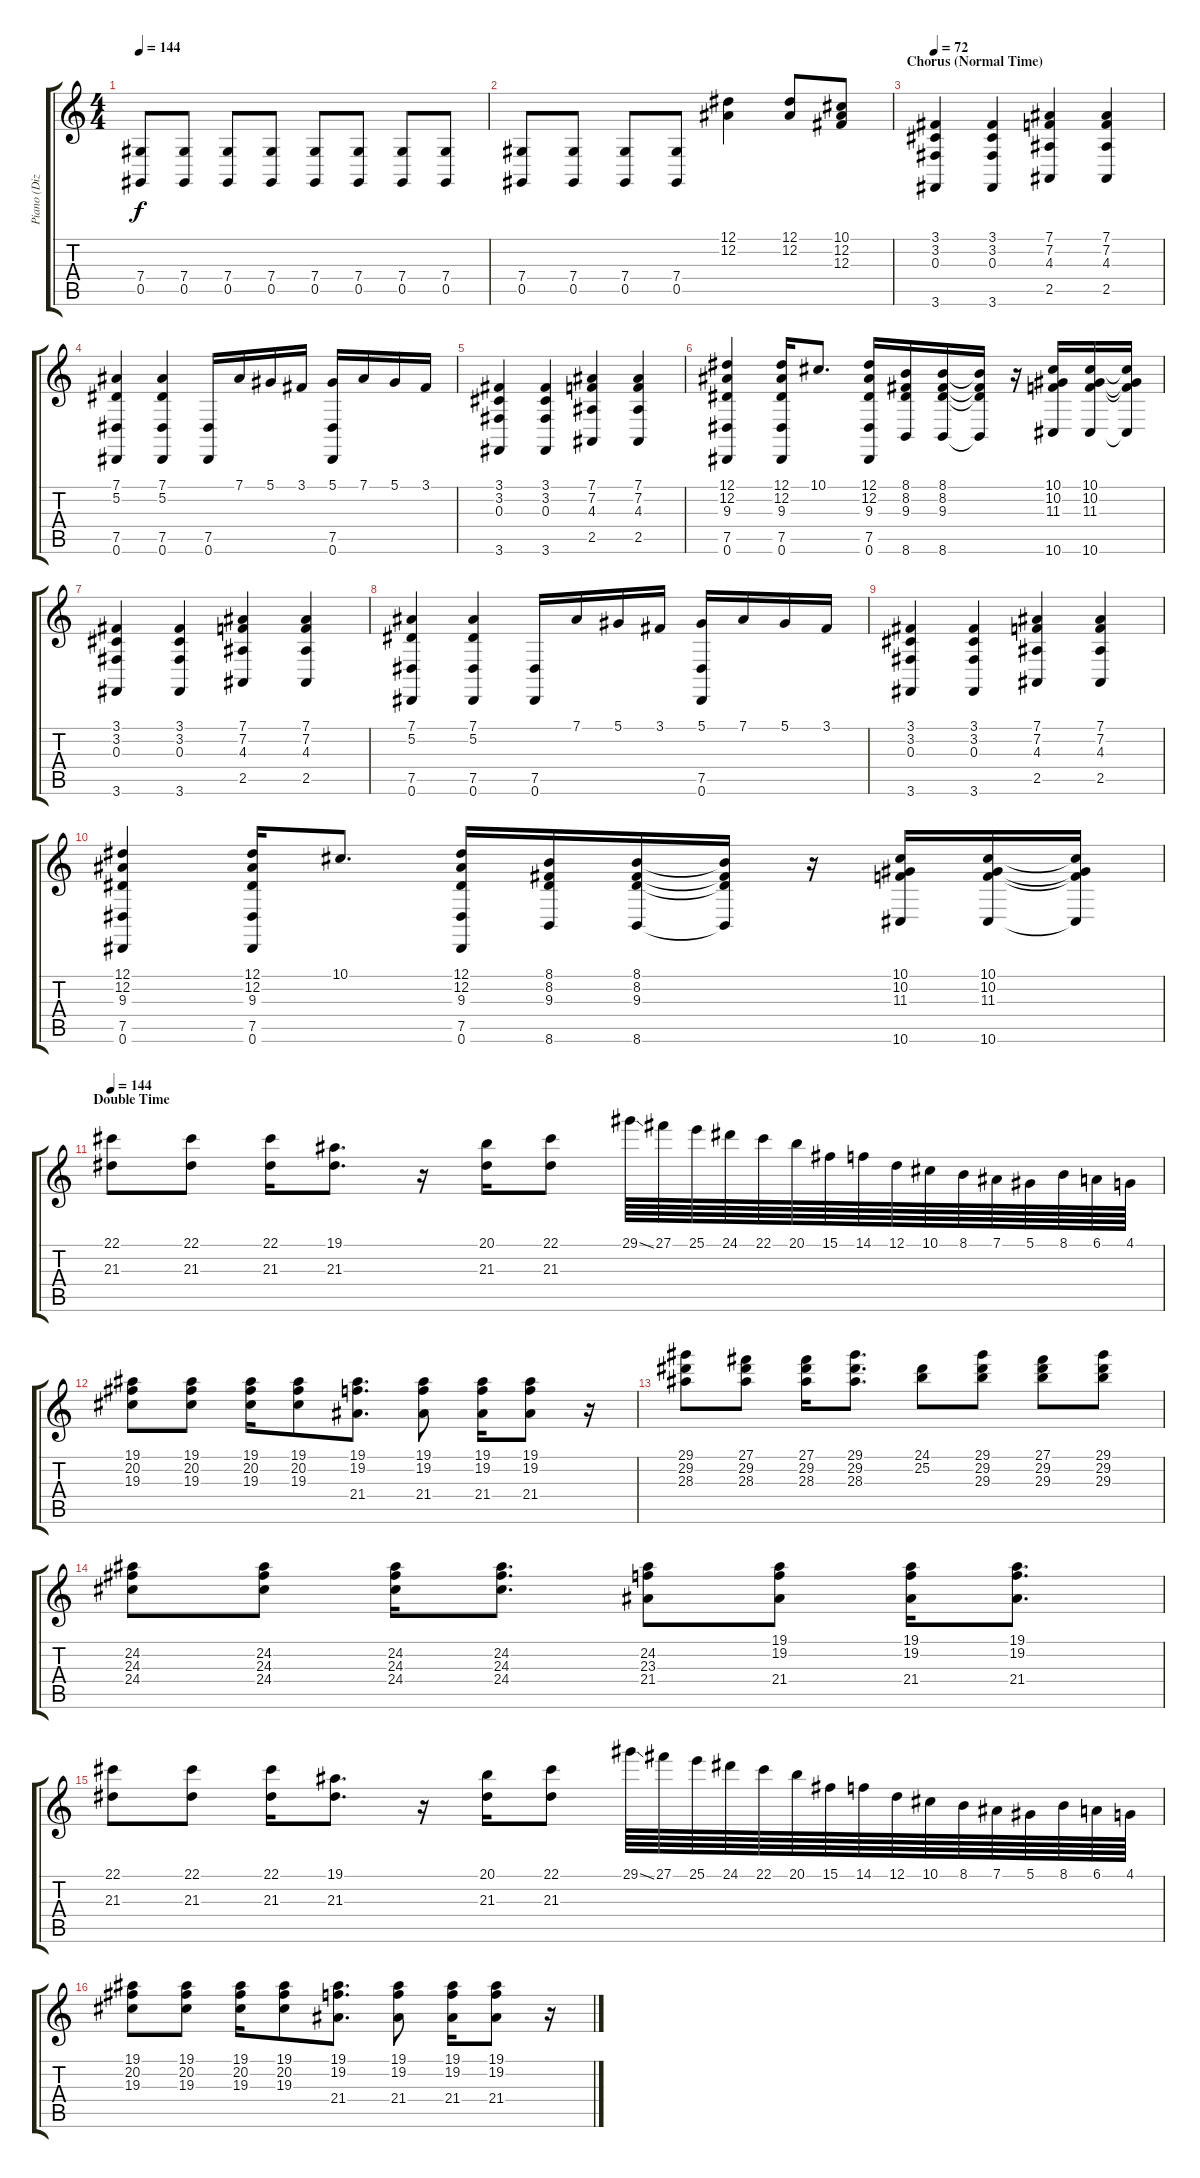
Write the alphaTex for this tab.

\track ("Piano (Dizzy)" "Piano (Diz") {instrument brightacousticpiano}
\staff {score tabs}
\tuning (Eb4 Bb3 Gb3 Db3 Ab2 Eb2) {hide}
\ts (4 4)
\tempo 144
\clef g2
\ks c
(7.4 0.5).8{dy f} (7.4 0.5).8 (7.4 0.5).8 (7.4 0.5).8 (7.4 0.5).8 (7.4 0.5).8 (7.4 0.5).8 (7.4 0.5).8 |
(7.4 0.5).8 (7.4 0.5).8 (7.4 0.5).8 (7.4 0.5).8 (12.1 12.2).4 (12.1 12.2).8 (10.1 12.2 12.3).8 |
\section ("" "Chorus (Normal Time)")
\tempo 72
(3.1 3.2 0.3 3.6).4 (3.1 3.2 0.3 3.6).4 (7.1 7.2 4.3 2.5).4 (7.1 7.2 4.3 2.5).4 |
(7.1 5.2 7.5 0.6).4 (7.1 5.2 7.5 0.6).4 (7.5 0.6).16 7.1.16 5.1.16 3.1.16 (5.1 7.5 0.6).16 7.1.16 5.1.16 3.1.16 |
(3.1 3.2 0.3 3.6).4 (3.1 3.2 0.3 3.6).4 (7.1 7.2 4.3 2.5).4 (7.1 7.2 4.3 2.5).4 |
(12.1 12.2 9.3 7.5 0.6).4 (12.1 12.2 9.3 7.5 0.6).16 10.1.8{d} (12.1 12.2 9.3 7.5 0.6).16 (8.1 8.2 9.3 8.6).16 (8.1 8.2 9.3 8.6).16 (8.1{t} 8.2{t} 9.3{t} 8.6{t}).16 r.16 (10.1 10.2 11.3 10.6).16 (10.1 10.2 11.3 10.6).16 (10.1{t} 10.2{t} 11.3{t} 10.6{t}).16 |
(3.1 3.2 0.3 3.6).4 (3.1 3.2 0.3 3.6).4 (7.1 7.2 4.3 2.5).4 (7.1 7.2 4.3 2.5).4 |
(7.1 5.2 7.5 0.6).4 (7.1 5.2 7.5 0.6).4 (7.5 0.6).16 7.1.16 5.1.16 3.1.16 (5.1 7.5 0.6).16 7.1.16 5.1.16 3.1.16 |
(3.1 3.2 0.3 3.6).4 (3.1 3.2 0.3 3.6).4 (7.1 7.2 4.3 2.5).4 (7.1 7.2 4.3 2.5).4 |
(12.1 12.2 9.3 7.5 0.6).4 (12.1 12.2 9.3 7.5 0.6).16 10.1.8{d} (12.1 12.2 9.3 7.5 0.6).16 (8.1 8.2 9.3 8.6).16 (8.1 8.2 9.3 8.6).16 (8.1{t} 8.2{t} 9.3{t} 8.6{t}).16 r.16 (10.1 10.2 11.3 10.6).16 (10.1 10.2 11.3 10.6).16 (10.1{t} 10.2{t} 11.3{t} 10.6{t}).16 |
\section ("" "Double Time")
\tempo 144
(22.1 21.3).8 (22.1 21.3).8 (22.1 21.3).16 (19.1 21.3).8{d} r.16 (20.1 21.3).16 (22.1 21.3).8 29.1{ss}.64 27.1.64 25.1.64 24.1.64 22.1.64 20.1.64 15.1.64 14.1.64 12.1.64 10.1.64 8.1.64 7.1.64 5.1.64 8.1.64 6.1.64 4.1.64 |
(19.1 20.2 19.3).8 (19.1 20.2 19.3).8 (19.1 20.2 19.3).16 (19.1 20.2 19.3).8 (19.1 19.2 21.4).8{d} (19.1 19.2 21.4).8 (19.1 19.2 21.4).16 (19.1 19.2 21.4).8 r.16 |
(29.1 29.2 28.3).8 (27.1 29.2 28.3).8 (27.1 29.2 28.3).16 (29.1 29.2 28.3).8{d} (24.1 25.2).8 (29.1 29.2 29.3).8 (27.1 29.2 29.3).8 (29.1 29.2 29.3).8 |
(24.2 24.3 24.4).8 (24.2 24.3 24.4).8 (24.2 24.3 24.4).16 (24.2 24.3 24.4).8{d} (24.2 23.3 21.4).8 (19.1 19.2 21.4).8 (19.1 19.2 21.4).16 (19.1 19.2 21.4).8{d} |
(22.1 21.3).8 (22.1 21.3).8 (22.1 21.3).16 (19.1 21.3).8{d} r.16 (20.1 21.3).16 (22.1 21.3).8 29.1{ss}.64 27.1.64 25.1.64 24.1.64 22.1.64 20.1.64 15.1.64 14.1.64 12.1.64 10.1.64 8.1.64 7.1.64 5.1.64 8.1.64 6.1.64 4.1.64 |
(19.1 20.2 19.3).8 (19.1 20.2 19.3).8 (19.1 20.2 19.3).16 (19.1 20.2 19.3).8 (19.1 19.2 21.4).8{d} (19.1 19.2 21.4).8 (19.1 19.2 21.4).16 (19.1 19.2 21.4).8 r.16
